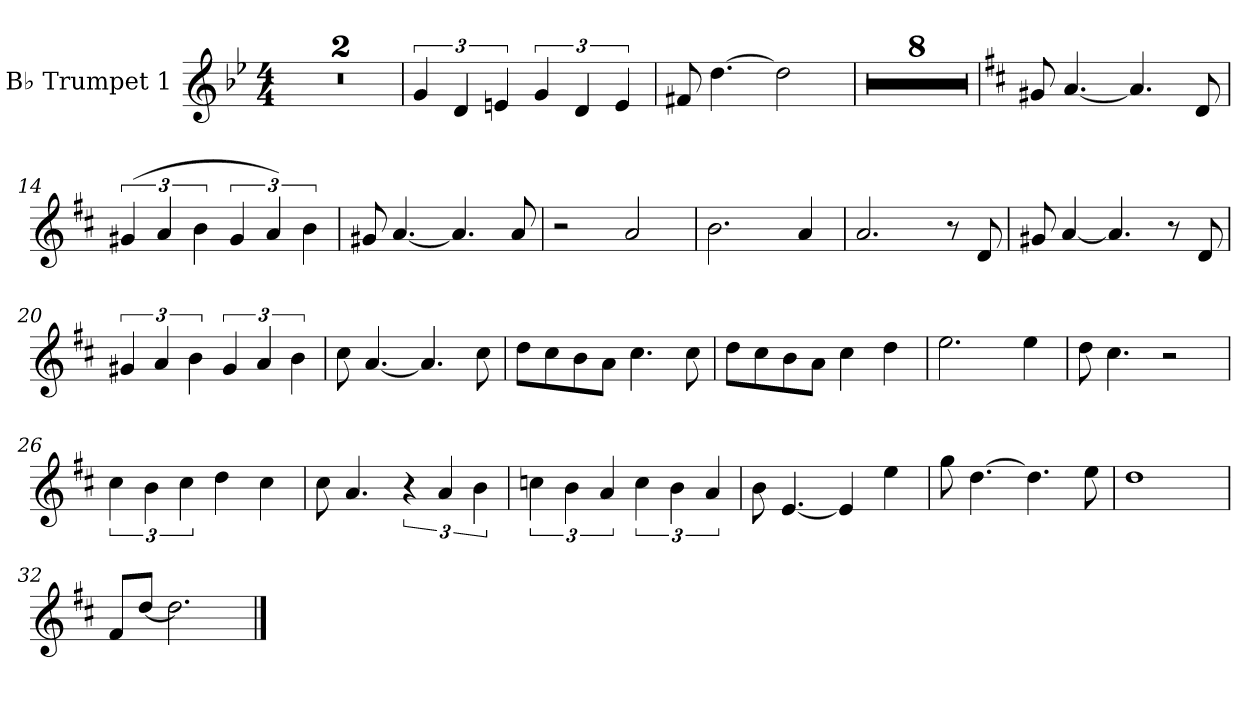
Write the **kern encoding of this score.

**kern
*part1
*staff1
*I"B♭ Trumpet 1
*I'B♭ Tpt. 1
*clefG2
*ITrd1c2
*k[b-e-a-d-]
*M4/4
=1
1r
=2
1r
=3
6f/
6c/
6dn/
6f/
6c/
6d/
=4
8en/
[4.cc\
2cc\]
=5
1r
=6
1r
=7
1r
=8
1r
=9
1r
=10
1r
=11
1r
=12
1r
=13
*k[]
8f#X/
[4.g/
4.g/]
8c/
=14
(6f#X/
6g/
6a\
6f#/
6g/)
6a\
=15
8f#X/
[4.g/
4.g/]
8g/
=16
2r
2g/
!!LO:LB:g=z
=17
2.a\
4g/
=18
2.g/
8r
8c/
=19
8f#X/
[4g/
4.g/]
8r
8c/
=20
6f#X/
6g/
6a\
6f#/
6g/
6a\
=21
8b\
[4.g/
4.g/]
8b\
=22
8cc\L
8b\
8a\
8g\J
4.b\
8b\
=23
8cc\L
8b\
8a\
8g\J
4b\
4cc\
=24
2.dd\
4dd\
!!LO:LB:g=z
=25
8cc\
4.b\
2r
=26
6b\
6a\
6b\
4cc\
4b\
=27
8b\
4.g/
6r
6g/
6a\
=28
6b-X\
6a\
6g/
6b-\
6a\
6g/
=29
8a\
[4.d/
4d/]
4dd\
=30
8ff\
[4.cc\
4.cc\]
8dd\
=31
1cc
=32
8e/L
[8cc/J
2.cc\]
==
*-
